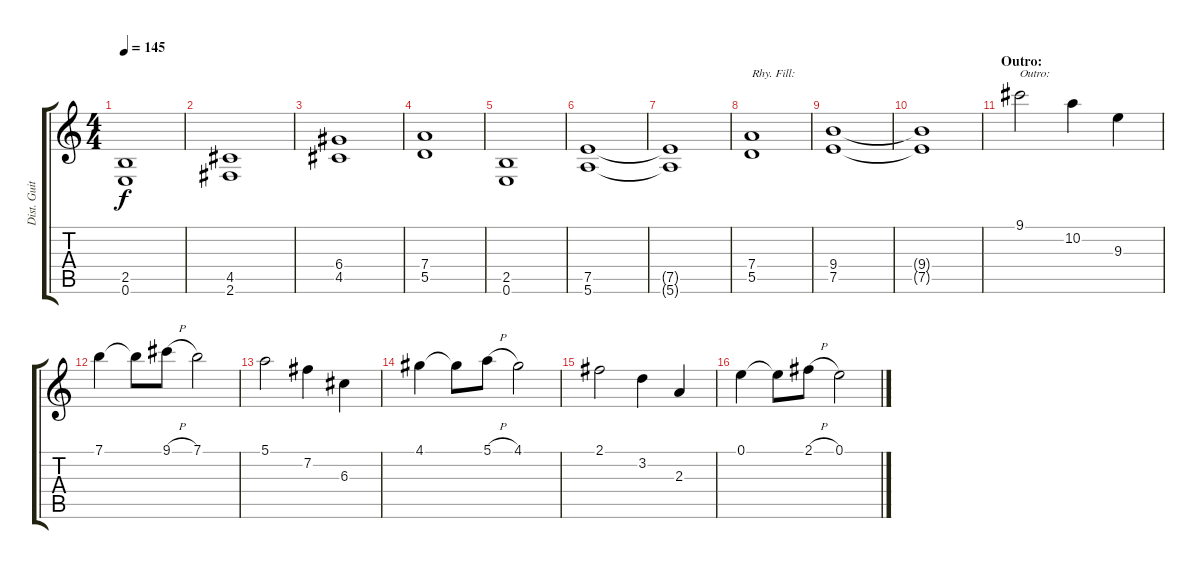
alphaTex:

\track ("Dist. Guitar 1" "Dist. Guit") {instrument distortionguitar}
\staff {score tabs}
\tuning (E4 B3 G3 D3 A2 E2) {hide}
\ts (4 4)
\tempo 145
\clef g2
\ks c
(2.5 0.6).1{dy f} |
(4.5 2.6).1 |
(6.4 4.5).1 |
(7.4 5.5).1 |
(2.5 0.6).1 |
(7.5 5.6).1 |
(7.5{t} 5.6{t}).1 |
(7.4 5.5).1{txt "Rhy. Fill:"} |
(9.4 7.5).1 |
(9.4{t} 7.5{t}).1 |
\section ("" "Outro:")
9.1.2{txt "Outro:"} 10.2.4 9.3.4 |
7.1.4 7.1{t}.8 9.1{h}.8 7.1.2 |
5.1.2 7.2.4 6.3.4 |
4.1.4 4.1{t}.8 5.1{h}.8 4.1.2 |
2.1.2 3.2.4 2.3.4 |
0.1.4 0.1{t}.8 2.1{h}.8 0.1.2
